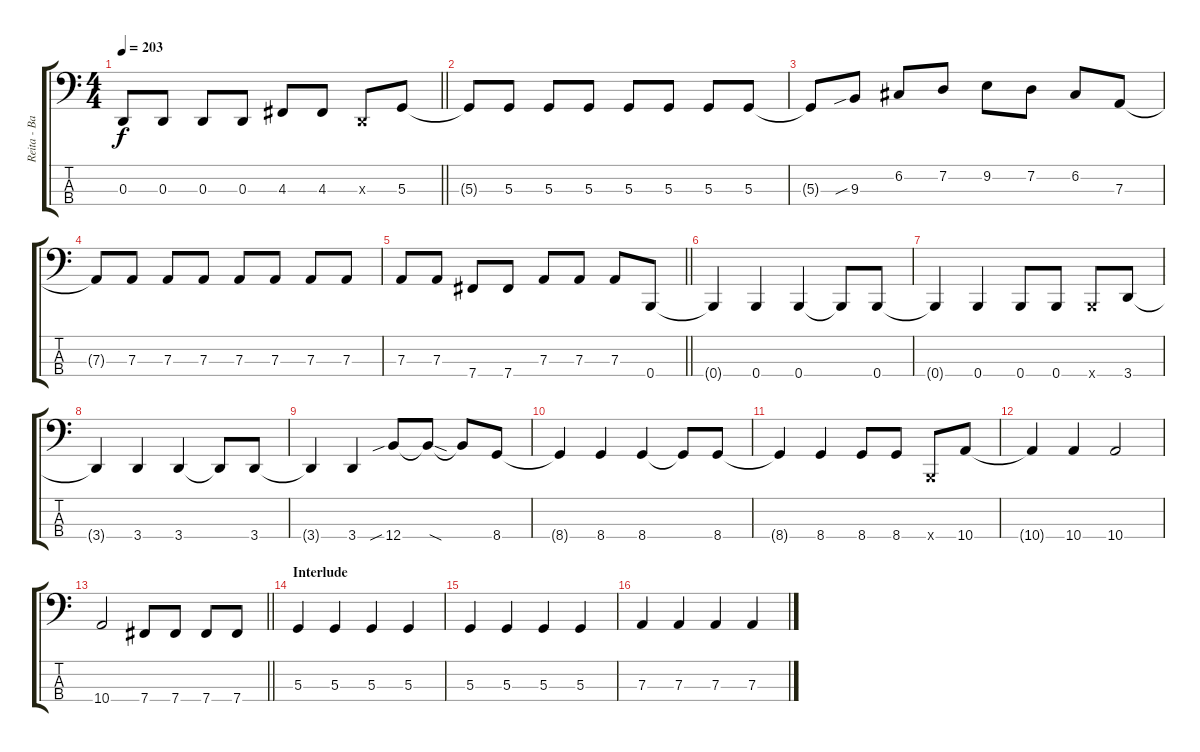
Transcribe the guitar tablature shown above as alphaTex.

\track ("Reita - Bass" "Reita - Ba") {instrument electricbasspick}
\staff {score tabs}
\tuning (C2 G1 D1 B0) {hide}
\ts (4 4)
\tempo 203
\clef f4
\barLineRight lightlight
\ks c
0.3.8{dy f} 0.3.8 0.3.8 0.3.8 4.3.8 4.3.8 0.3{x}.8 5.3.8 |
\section ("" "")
5.3{t}.8 5.3.8 5.3.8 5.3.8 5.3.8 5.3.8 5.3.8 5.3.8 |
5.3{t}.8 9.3{sib}.8 6.2.8 7.2.8 9.2.8 7.2.8 6.2.8 7.3.8 |
7.3{t}.8 7.3.8 7.3.8 7.3.8 7.3.8 7.3.8 7.3.8 7.3.8 |
\barLineRight lightlight
7.3.8 7.3.8 7.4.8 7.4.8 7.3.8 7.3.8 7.3.8 0.4.8 |
0.4{t}.4 0.4.4 0.4.4 0.4{t}.8 0.4.8 |
0.4{t}.4 0.4.4 0.4.8 0.4.8 0.4{x}.8 3.4.8 |
3.4{t}.4 3.4.4 3.4.4 3.4{t}.8 3.4.8 |
3.4{t}.4 3.4.4 12.4{sib}.8 12.4{sod t}.8 12.4{t}.8 8.4.8 |
8.4{t}.4 8.4.4 8.4.4 8.4{t}.8 8.4.8 |
8.4{t}.4 8.4.4 8.4.8 8.4.8 0.4{x}.8 10.4.8 |
10.4{t}.4 10.4.4 10.4.2 |
\barLineRight lightlight
10.4.2 7.4.8 7.4.8 7.4.8 7.4.8 |
\section ("" "Interlude")
5.3.4 5.3.4 5.3.4 5.3.4 |
5.3.4 5.3.4 5.3.4 5.3.4 |
7.3.4 7.3.4 7.3.4 7.3.4
